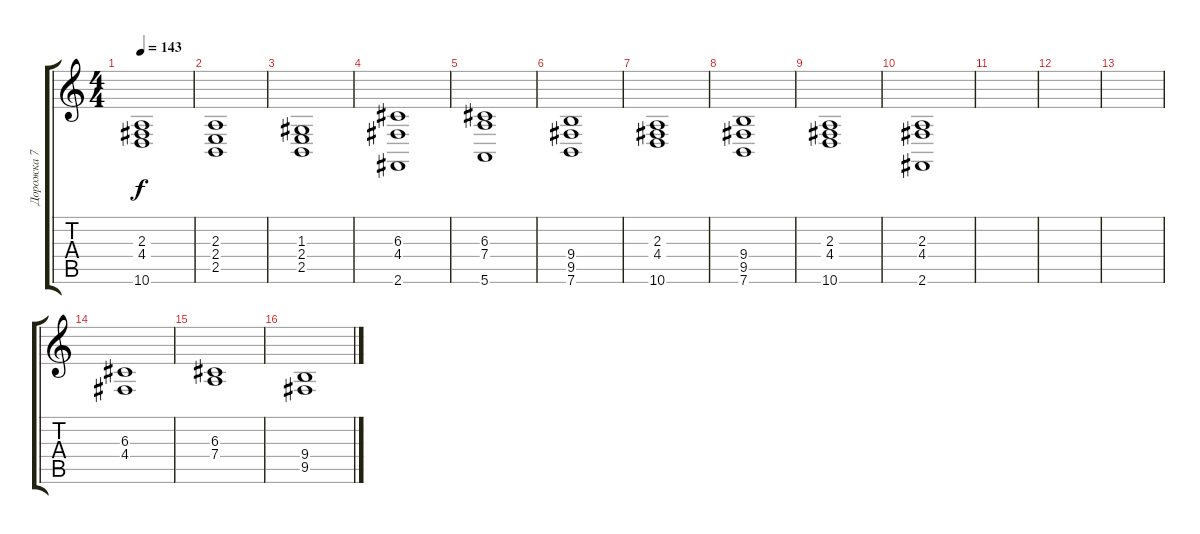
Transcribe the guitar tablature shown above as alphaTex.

\track ("Дорожка 7" "Дорожка 7") {instrument choiraahs}
\staff {score tabs}
\tuning (E4 B3 G3 D3 A2 E2) {hide}
\ts (4 4)
\tempo 143
\clef g2
\ks c
(2.3 4.4 10.6).1{dy f} |
(2.3 2.4 2.5).1 |
(1.3 2.4 2.5).1 |
(6.3 4.4 2.6).1 |
(6.3 7.4 5.6).1 |
(9.4 9.5 7.6).1 |
(2.3 4.4 10.6).1 |
(9.4 9.5 7.6).1 |
(2.3 4.4 10.6).1 |
(2.3 4.4 2.6).1 |
|
|
|
(6.3 4.4).1 |
(6.3 7.4).1 |
(9.4 9.5).1
